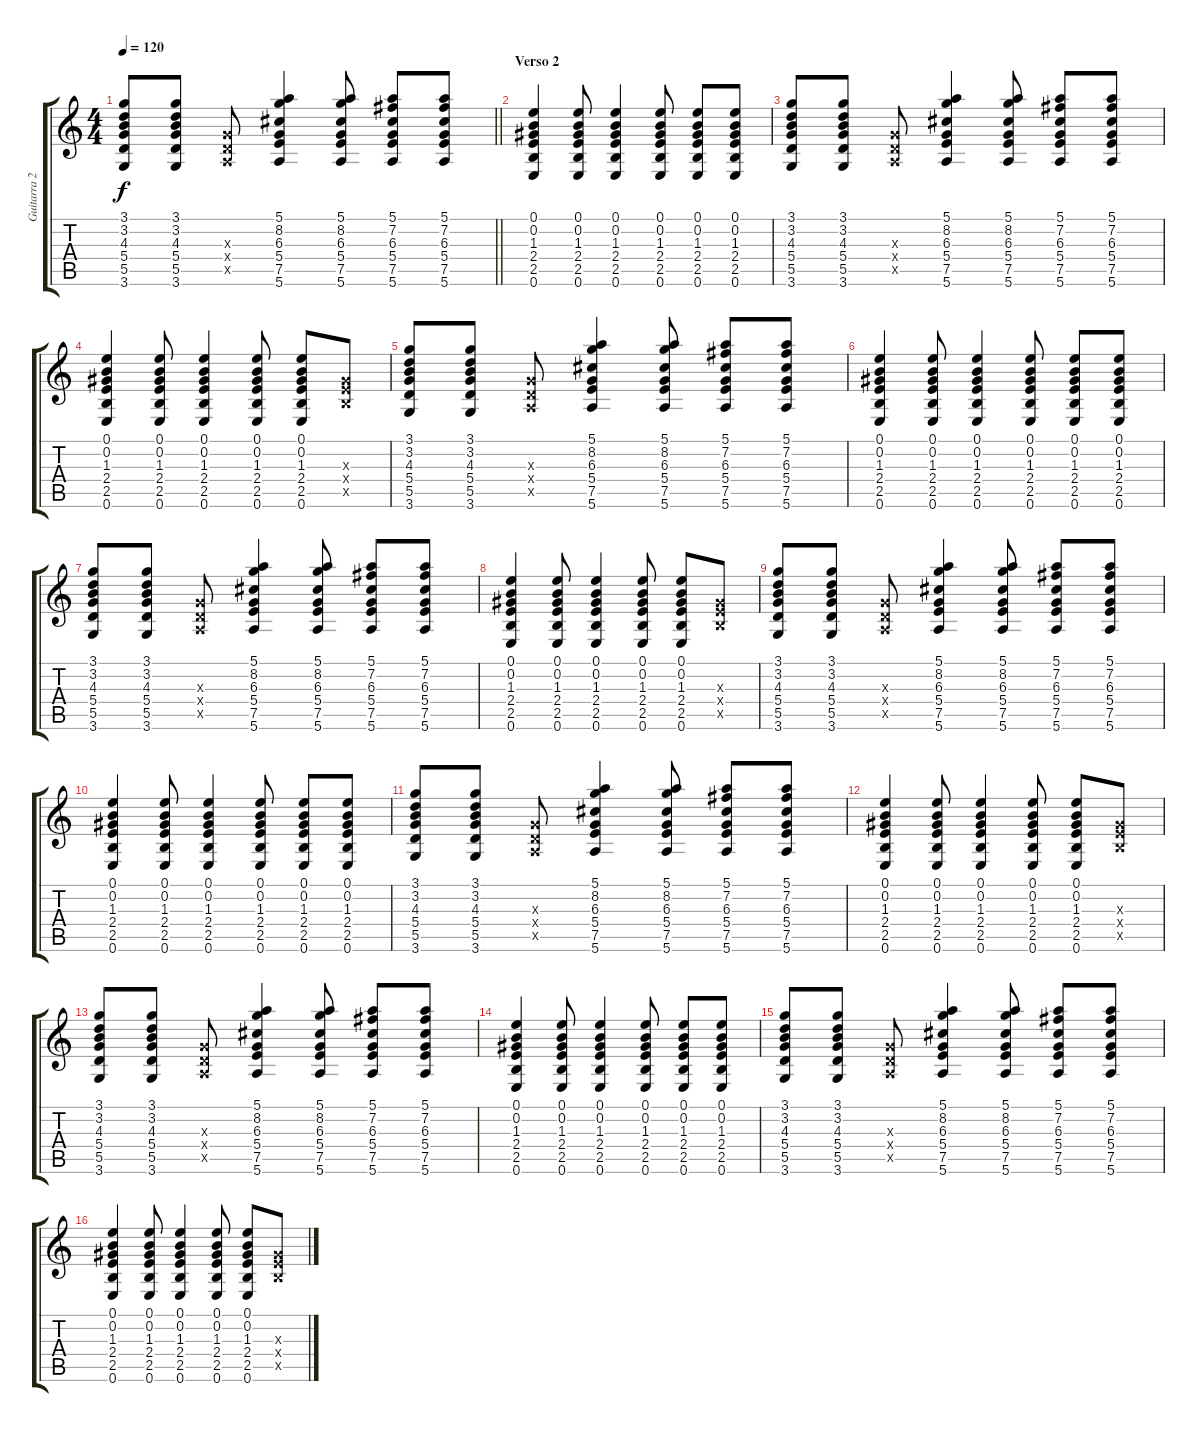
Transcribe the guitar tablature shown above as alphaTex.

\track ("Guitarra 2" "Guitarra 2") {instrument acousticguitarsteel}
\staff {score tabs}
\tuning (E4 B3 G3 D3 A2 E2) {hide}
\ts (4 4)
\tempo 120
\clef g2
\barLineRight lightlight
\ks c
(3.1 3.2 4.3 5.4 5.5 3.6).8{dy f} (3.1 3.2 4.3 5.4 5.5 3.6).8 (0.3{x} 0.4{x} 0.5{x}).8 (5.1 8.2 6.3 5.4 7.5 5.6).4 (5.1 8.2 6.3 5.4 7.5 5.6).8 (5.1 7.2 6.3 5.4 7.5 5.6).8 (5.1 7.2 6.3 5.4 7.5 5.6).8 |
\section ("" "Verso 2")
(0.1 0.2 1.3 2.4 2.5 0.6).4 (0.1 0.2 1.3 2.4 2.5 0.6).8 (0.1 0.2 1.3 2.4 2.5 0.6).4 (0.1 0.2 1.3 2.4 2.5 0.6).8 (0.1 0.2 1.3 2.4 2.5 0.6).8 (0.1 0.2 1.3 2.4 2.5 0.6).8 |
(3.1 3.2 4.3 5.4 5.5 3.6).8 (3.1 3.2 4.3 5.4 5.5 3.6).8 (0.3{x} 0.4{x} 0.5{x}).8 (5.1 8.2 6.3 5.4 7.5 5.6).4 (5.1 8.2 6.3 5.4 7.5 5.6).8 (5.1 7.2 6.3 5.4 7.5 5.6).8 (5.1 7.2 6.3 5.4 7.5 5.6).8 |
(0.1 0.2 1.3 2.4 2.5 0.6).4 (0.1 0.2 1.3 2.4 2.5 0.6).8 (0.1 0.2 1.3 2.4 2.5 0.6).4 (0.1 0.2 1.3 2.4 2.5 0.6).8 (0.1 0.2 1.3 2.4 2.5 0.6).8 (1.3{x} 2.4{x} 2.5{x}).8 |
(3.1 3.2 4.3 5.4 5.5 3.6).8 (3.1 3.2 4.3 5.4 5.5 3.6).8 (0.3{x} 0.4{x} 0.5{x}).8 (5.1 8.2 6.3 5.4 7.5 5.6).4 (5.1 8.2 6.3 5.4 7.5 5.6).8 (5.1 7.2 6.3 5.4 7.5 5.6).8 (5.1 7.2 6.3 5.4 7.5 5.6).8 |
(0.1 0.2 1.3 2.4 2.5 0.6).4 (0.1 0.2 1.3 2.4 2.5 0.6).8 (0.1 0.2 1.3 2.4 2.5 0.6).4 (0.1 0.2 1.3 2.4 2.5 0.6).8 (0.1 0.2 1.3 2.4 2.5 0.6).8 (0.1 0.2 1.3 2.4 2.5 0.6).8 |
(3.1 3.2 4.3 5.4 5.5 3.6).8 (3.1 3.2 4.3 5.4 5.5 3.6).8 (0.3{x} 0.4{x} 0.5{x}).8 (5.1 8.2 6.3 5.4 7.5 5.6).4 (5.1 8.2 6.3 5.4 7.5 5.6).8 (5.1 7.2 6.3 5.4 7.5 5.6).8 (5.1 7.2 6.3 5.4 7.5 5.6).8 |
(0.1 0.2 1.3 2.4 2.5 0.6).4 (0.1 0.2 1.3 2.4 2.5 0.6).8 (0.1 0.2 1.3 2.4 2.5 0.6).4 (0.1 0.2 1.3 2.4 2.5 0.6).8 (0.1 0.2 1.3 2.4 2.5 0.6).8 (1.3{x} 2.4{x} 2.5{x}).8 |
(3.1 3.2 4.3 5.4 5.5 3.6).8 (3.1 3.2 4.3 5.4 5.5 3.6).8 (0.3{x} 0.4{x} 0.5{x}).8 (5.1 8.2 6.3 5.4 7.5 5.6).4 (5.1 8.2 6.3 5.4 7.5 5.6).8 (5.1 7.2 6.3 5.4 7.5 5.6).8 (5.1 7.2 6.3 5.4 7.5 5.6).8 |
(0.1 0.2 1.3 2.4 2.5 0.6).4 (0.1 0.2 1.3 2.4 2.5 0.6).8 (0.1 0.2 1.3 2.4 2.5 0.6).4 (0.1 0.2 1.3 2.4 2.5 0.6).8 (0.1 0.2 1.3 2.4 2.5 0.6).8 (0.1 0.2 1.3 2.4 2.5 0.6).8 |
(3.1 3.2 4.3 5.4 5.5 3.6).8 (3.1 3.2 4.3 5.4 5.5 3.6).8 (0.3{x} 0.4{x} 0.5{x}).8 (5.1 8.2 6.3 5.4 7.5 5.6).4 (5.1 8.2 6.3 5.4 7.5 5.6).8 (5.1 7.2 6.3 5.4 7.5 5.6).8 (5.1 7.2 6.3 5.4 7.5 5.6).8 |
(0.1 0.2 1.3 2.4 2.5 0.6).4 (0.1 0.2 1.3 2.4 2.5 0.6).8 (0.1 0.2 1.3 2.4 2.5 0.6).4 (0.1 0.2 1.3 2.4 2.5 0.6).8 (0.1 0.2 1.3 2.4 2.5 0.6).8 (1.3{x} 2.4{x} 2.5{x}).8 |
(3.1 3.2 4.3 5.4 5.5 3.6).8 (3.1 3.2 4.3 5.4 5.5 3.6).8 (0.3{x} 0.4{x} 0.5{x}).8 (5.1 8.2 6.3 5.4 7.5 5.6).4 (5.1 8.2 6.3 5.4 7.5 5.6).8 (5.1 7.2 6.3 5.4 7.5 5.6).8 (5.1 7.2 6.3 5.4 7.5 5.6).8 |
(0.1 0.2 1.3 2.4 2.5 0.6).4 (0.1 0.2 1.3 2.4 2.5 0.6).8 (0.1 0.2 1.3 2.4 2.5 0.6).4 (0.1 0.2 1.3 2.4 2.5 0.6).8 (0.1 0.2 1.3 2.4 2.5 0.6).8 (0.1 0.2 1.3 2.4 2.5 0.6).8 |
(3.1 3.2 4.3 5.4 5.5 3.6).8 (3.1 3.2 4.3 5.4 5.5 3.6).8 (0.3{x} 0.4{x} 0.5{x}).8 (5.1 8.2 6.3 5.4 7.5 5.6).4 (5.1 8.2 6.3 5.4 7.5 5.6).8 (5.1 7.2 6.3 5.4 7.5 5.6).8 (5.1 7.2 6.3 5.4 7.5 5.6).8 |
(0.1 0.2 1.3 2.4 2.5 0.6).4 (0.1 0.2 1.3 2.4 2.5 0.6).8 (0.1 0.2 1.3 2.4 2.5 0.6).4 (0.1 0.2 1.3 2.4 2.5 0.6).8 (0.1 0.2 1.3 2.4 2.5 0.6).8 (1.3{x} 2.4{x} 2.5{x}).8
